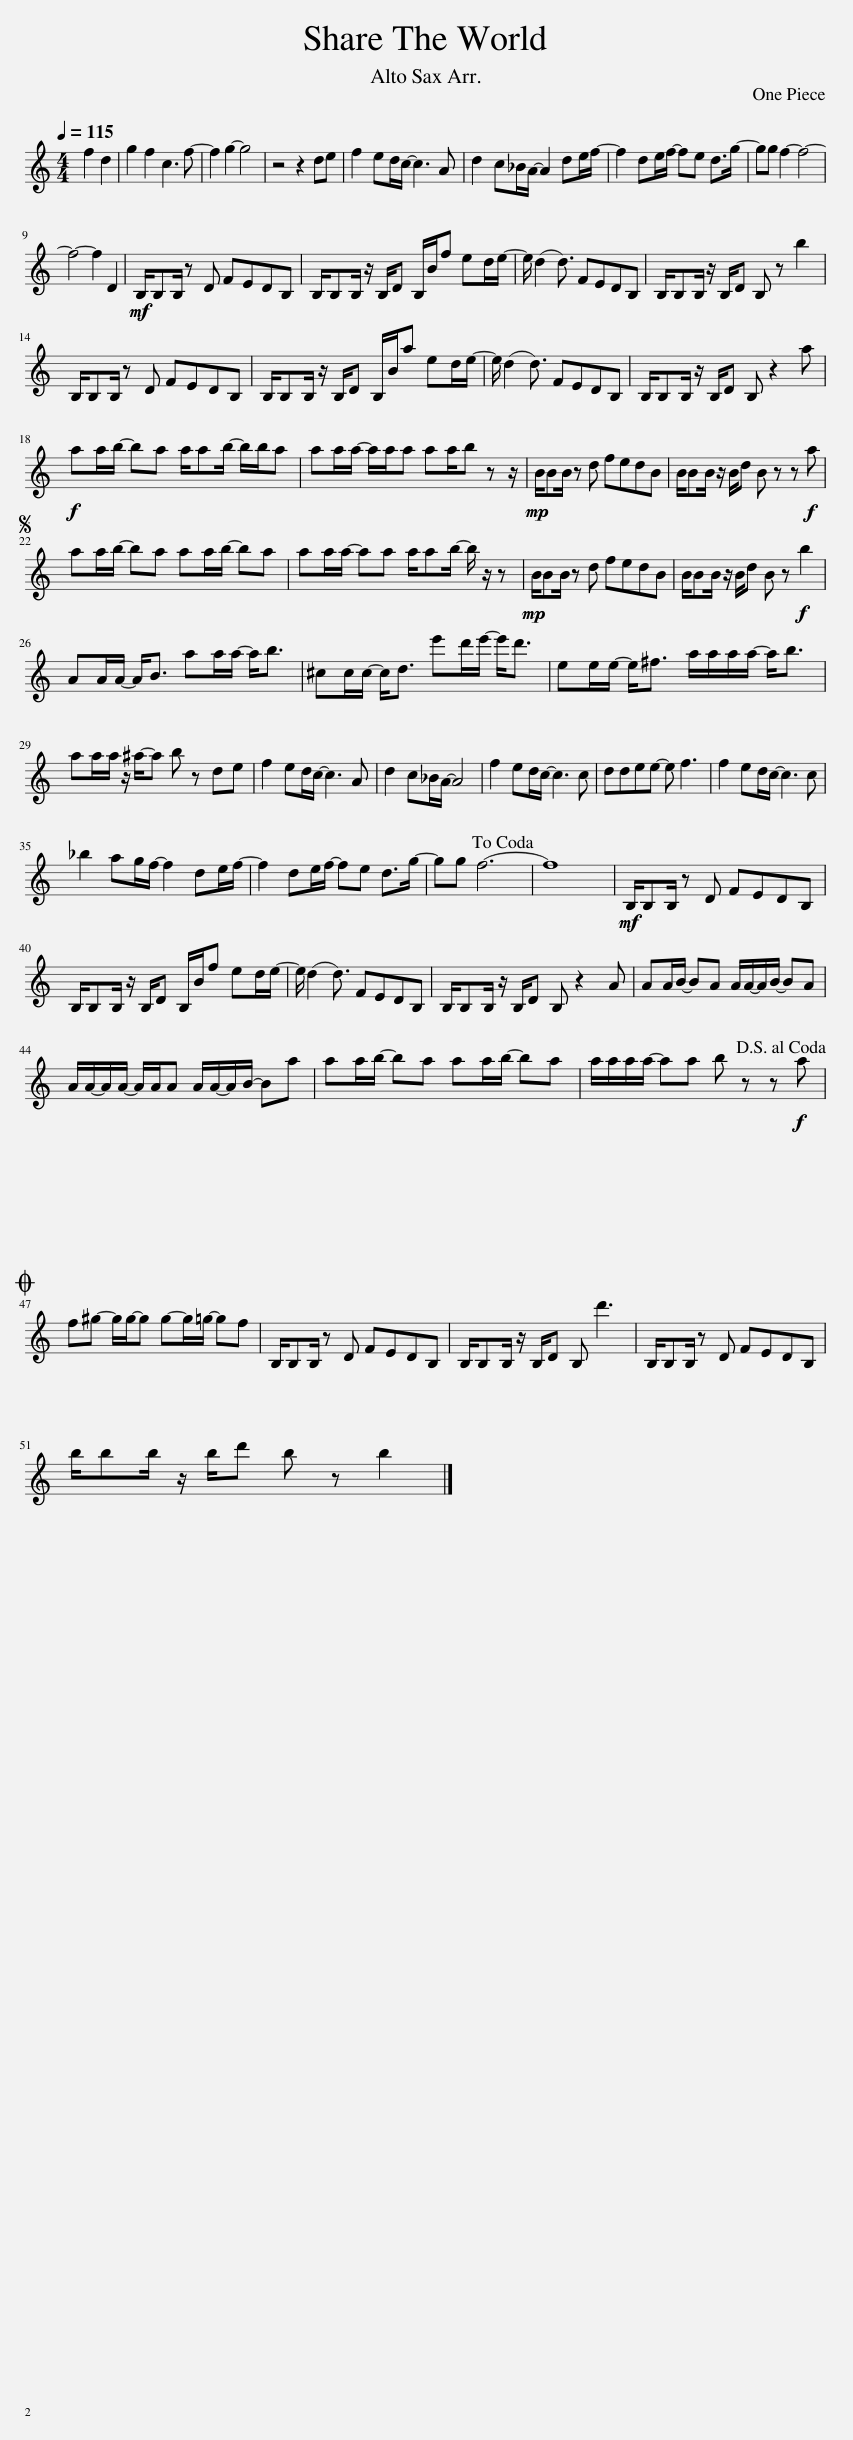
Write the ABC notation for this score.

X:1
L:1/8
Q:1/4=115
M:4/4
I:linebreak $
K:none
V:1 treble transpose=-9
V:1
[K:C] f2 d2 | g2 f2 c3 f- | f2 g2- g4 | z4 z2 de | f2 ed/c/- c3 A | %5
 d2 c_B/A/- A2 de/f/- | f2 de/f/- fe d>g- | gg f2- f4- |$ f4- f2 D2 |!mf! B,/B,B,/ z D FEDB, | %10
 B,/B,B,/ z/ B,/D B,/B/f ed/e/- | e/ (d2 d3/2) FEDB, | B,/B,B,/ z/ B,/D B, z b2 |$ B,/B,B,/ z D FEDB, | B,/B,B,/ z/ B,/D B,/B/a ed/e/- | %15
 e/ (d2 d3/2) FEDB, | B,/B,B,/ z/ B,/D B, z2 a |$!f! aa/b/- ba a/ab/- b/b/a | aa/a/- a/a/a aa/b z z/ |!mp! B/BB/ z d fedB | %20
 B/BB/ z/ B/d B z z!f! a |$S aa/b/- ba aa/b/- ba | aa/a/- aa a/ab/- b/ z/ z |!mp! B/BB/ z d fedB | B/BB/ z/ B/d B z!f! b2 |$ %25
 AA/A/- A<B aa/a/- a<b | ^cc/c/- c<d e'd'/e'/- e'<d' | ee/e/- e<^f a/a/a/a/- a<b |$ aa/a/ z/ ^a/-a b z de | f2 ed/c/- c3 A | %30
 d2 c_B/A/- A4 | f2 ed/c/- c3 c | ddee- e f3 | f2 ed/c/- c3 c |$ _b2 ag/f/- f2 de/f/- | %35
 f2 de/f/- fe d>g- | gg f6-!dacoda! | f8 |!mf! B,/B,B,/ z D FEDB, |$ B,/B,B,/ z/ B,/D B,/B/f ed/e/- | %40
 e/ (d2 d3/2) FEDB, | B,/B,B,/ z/ B,/D B, z2 A | AA/B/- BA A/A/-A/B/- BA |$ A/A/-A/A/- A/A/A A/A/-A/B/- Ba | aa/b/- ba aa/b/- ba | %45
 a/a/a/a/- aa b z z!f! a!D.S.! |$O f^g- g/g/-g g-g/=g/- gf | B,/B,B,/ z D FEDB, | B,/B,B,/ z/ B,/D B, d'3 | B,/B,B,/ z D FEDB, |$ %50
 b/bb/ z/ b/d' b z b2 |] %51
